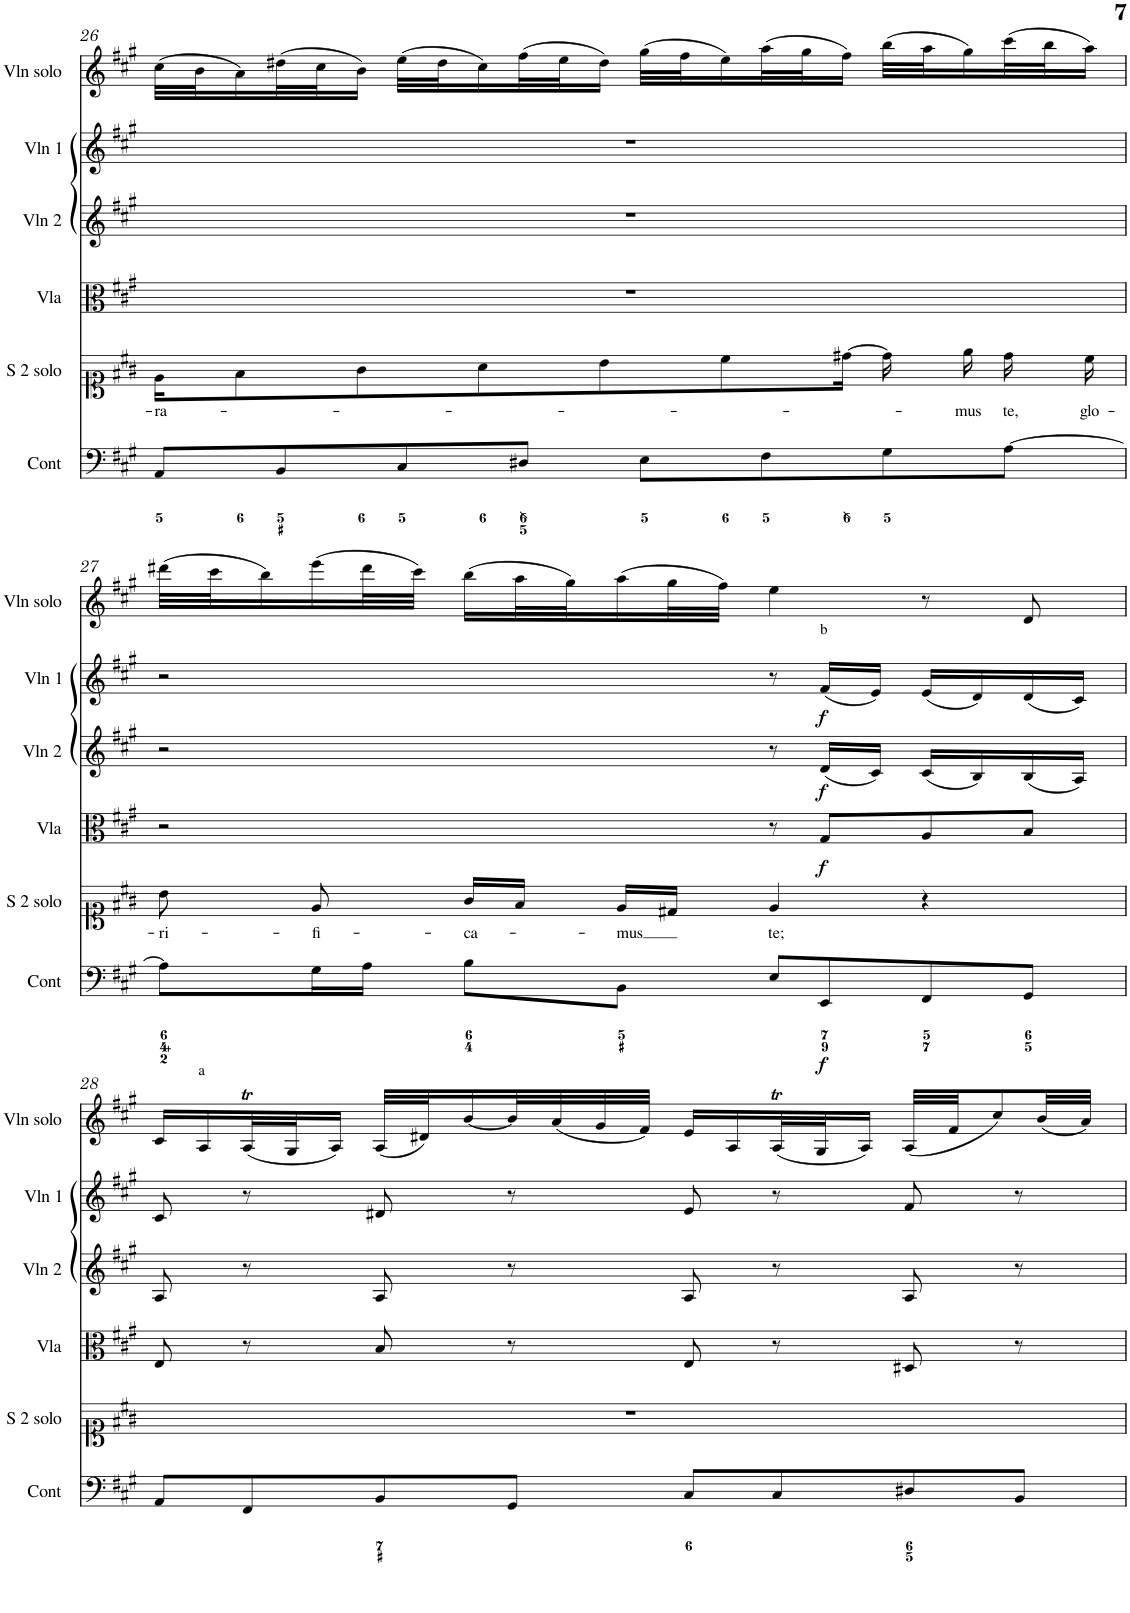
**kern	**dynam	**kern	**text	**kern	**dynam	**kern	**dynam	**kern	**dynam	**kern
*part6	*part6	*part5	*part5	*part4	*part4	*part3	*part3	*part2	*part2	*part1
*staff6	*staff6	*staff5	*staff5	*staff4	*staff4	*staff3	*staff3	*staff2	*staff2	*staff1
*I"Continuo	*	*I"Soprano 2 solo (sic)	*	*I"Viola	*	*I"Violin 2	*	*I"Violin 1	*	*I"Violin solo
*I'Cont	*	*I'S 2 solo	*	*I'Vla	*	*I'Vln 2	*	*I'Vln 1	*	*I'Vln solo
!!LO:PB:g=z
*clefF4	*	*clefC1	*	*clefC3	*	*clefG2	*	*clefG2	*	*clefG2
*k[f#c#g#]	*	*k[f#c#g#]	*	*k[f#c#g#]	*	*k[f#c#g#]	*	*k[f#c#g#]	*	*k[f#c#g#]
*M4/4	*	*M4/4	*	*M4/4	*	*M4/4	*	*M4/4	*	*M4/4
*met(c)	*	*met(c)	*	*met(c)	*	*met(c)	*	*met(c)	*	*met(c)
=26	=26	=26	=26	=26	=26	=26	=26	=26	=26	=26
!	!	!	!LO:LY:b	!	!	!	!	!	!	!
8AA/L	.	16e\KL	-ra-	1r	.	1r	.	1r	.	(32cc#\LLL
.	.	.	.	.	.	.	.	.	.	32b\J
.	.	8f#\	.	.	.	.	.	.	.	16a\)
8BB/	.	.	.	.	.	.	.	.	.	(32dd#X\L
.	.	.	.	.	.	.	.	.	.	32cc#\J
.	.	8g#\	.	.	.	.	.	.	.	16b\JJ)
8C#/	.	.	.	.	.	.	.	.	.	(32ee\LLL
.	.	.	.	.	.	.	.	.	.	32dd#\J
.	.	8a\	.	.	.	.	.	.	.	16cc#\)
8D#X/J	.	.	.	.	.	.	.	.	.	(32ff#\L
.	.	.	.	.	.	.	.	.	.	32ee\J
.	.	8b\	.	.	.	.	.	.	.	16dd#\JJ)
8E\L	.	.	.	.	.	.	.	.	.	(32gg#\LLL
.	.	.	.	.	.	.	.	.	.	32ff#\J
.	.	8cc#\	.	.	.	.	.	.	.	16ee\)
8F#\	.	.	.	.	.	.	.	.	.	(32aa\L
.	.	.	.	.	.	.	.	.	.	32gg#\J
.	.	[16dd#X\Jk	.	.	.	.	.	.	.	16ff#\JJ)
8G#\	.	16dd#\]	.	.	.	.	.	.	.	(32bb\LLL
.	.	.	.	.	.	.	.	.	.	32aa\J
!	!	!	!LO:LY:b	!	!	!	!	!	!	!
.	.	16ee\	-mus	.	.	.	.	.	.	16gg#\)
!	!	!	!LO:LY:b	!	!	!	!	!	!	!
[8A\J	.	16dd#\	te,	.	.	.	.	.	.	(32ccc#\L
.	.	.	.	.	.	.	.	.	.	32bb\J
!	!	!	!LO:LY:b	!	!	!	!	!	!	!
.	.	16cc#\	glo-	.	.	.	.	.	.	16aa\JJ)
!!LO:LB:g=z
=27	=27	=27	=27	=27	=27	=27	=27	=27	=27	=27
!	!	!	!LO:LY:b	!	!	!	!	!	!	!
8A\L]	.	8b\	-ri-	2r	.	2r	.	2r	.	(32ddd#X\LLL
.	.	.	.	.	.	.	.	.	.	32ccc#\J
.	.	.	.	.	.	.	.	.	.	16bb\)
!	!	!	!LO:LY:b	!	!	!	!	!	!	!
16G#\L	.	8e/	-fi-	.	.	.	.	.	.	(16eee\
16A\JJ	.	.	.	.	.	.	.	.	.	32ddd#\L
.	.	.	.	.	.	.	.	.	.	32ccc#\JJJ)
!	!	!	!LO:LY:b	!	!	!	!	!	!	!
8B\L	.	16g#/LL	-ca-	.	.	.	.	.	.	(16bb\LL
.	.	16f#/JJ	.	.	.	.	.	.	.	32aa\L
.	.	.	.	.	.	.	.	.	.	32gg#\J)
!	!	!	!LO:LY:b	!	!	!	!	!	!	!
8BB\J	.	16e/LL	-mus	.	.	.	.	.	.	(16aa\
.	.	16d#X/JJ	.	.	.	.	.	.	.	32gg#\L
.	.	.	.	.	.	.	.	.	.	32ff#\JJJ)
!	!	!	!LO:LY:b	!	!	!	!	!	!	!
8E/L	.	4e/	te;	8r	.	8r	.	8r	.	4ee\
!	!	!	!	!	!	!	!	!LO:TX:a:t=b	!	!
!	!LO:DY:b	!	!	!	!LO:DY:b	!	!LO:DY:b	!	!LO:DY:b	!
8EE/	f	.	.	8G#/L	f	(16d/LL	f	(16f#/LL	f	.
.	.	.	.	.	.	16c#/JJ)	.	16e/JJ)	.	.
8FF#/	.	4r	.	8A/	.	(16c#/LL	.	(16e/LL	.	8r
.	.	.	.	.	.	16B/)	.	16d/)	.	.
8GG#/J	.	.	.	8B/J	.	(16B/	.	(16d/	.	8d/
.	.	.	.	.	.	16A/JJ)	.	16c#/JJ)	.	.
!!LO:LB:g=z
=28	=28	=28	=28	=28	=28	=28	=28	=28	=28	=28
8AA/L	.	1r	.	8E/	.	8A/	.	8c#/	.	16c#/LL
!	!	!	!	!	!	!	!	!	!	!LO:TX:a:t=a
.	.	.	.	.	.	.	.	.	.	16A/
8FF#/	.	.	.	8r	.	8r	.	8r	.	(32AT/L
.	.	.	.	.	.	.	.	.	.	32G#/J
.	.	.	.	.	.	.	.	.	.	16A/JJ)
8BB/	.	.	.	8B/	.	8A/	.	8d#X/	.	(32A/LLL
.	.	.	.	.	.	.	.	.	.	32d#X/J)
.	.	.	.	.	.	.	.	.	.	[16b/
8GG#/J	.	.	.	8r	.	8r	.	8r	.	32b/L]
.	.	.	.	.	.	.	.	.	.	(32a/
.	.	.	.	.	.	.	.	.	.	32g#/
.	.	.	.	.	.	.	.	.	.	32f#/JJJ)
8C#/L	.	.	.	8E/	.	8A/	.	8e/	.	16e/LL
.	.	.	.	.	.	.	.	.	.	16A/
8C#/	.	.	.	8r	.	8r	.	8r	.	(32AT/L
.	.	.	.	.	.	.	.	.	.	32G#/J
.	.	.	.	.	.	.	.	.	.	16A/JJ)
8D#X/	.	.	.	8D#X/	.	8A/	.	8f#/	.	(32A/LLL
.	.	.	.	.	.	.	.	.	.	32f#/JJ
.	.	.	.	.	.	.	.	.	.	8cc#/)
8BB/J	.	.	.	8r	.	8r	.	8r	.	.
.	.	.	.	.	.	.	.	.	.	(32b/LL
.	.	.	.	.	.	.	.	.	.	32a/JJJ)
=	=	=	=	=	=	=	=	=	=	=
*-	*-	*-	*-	*-	*-	*-	*-	*-	*-	*-
